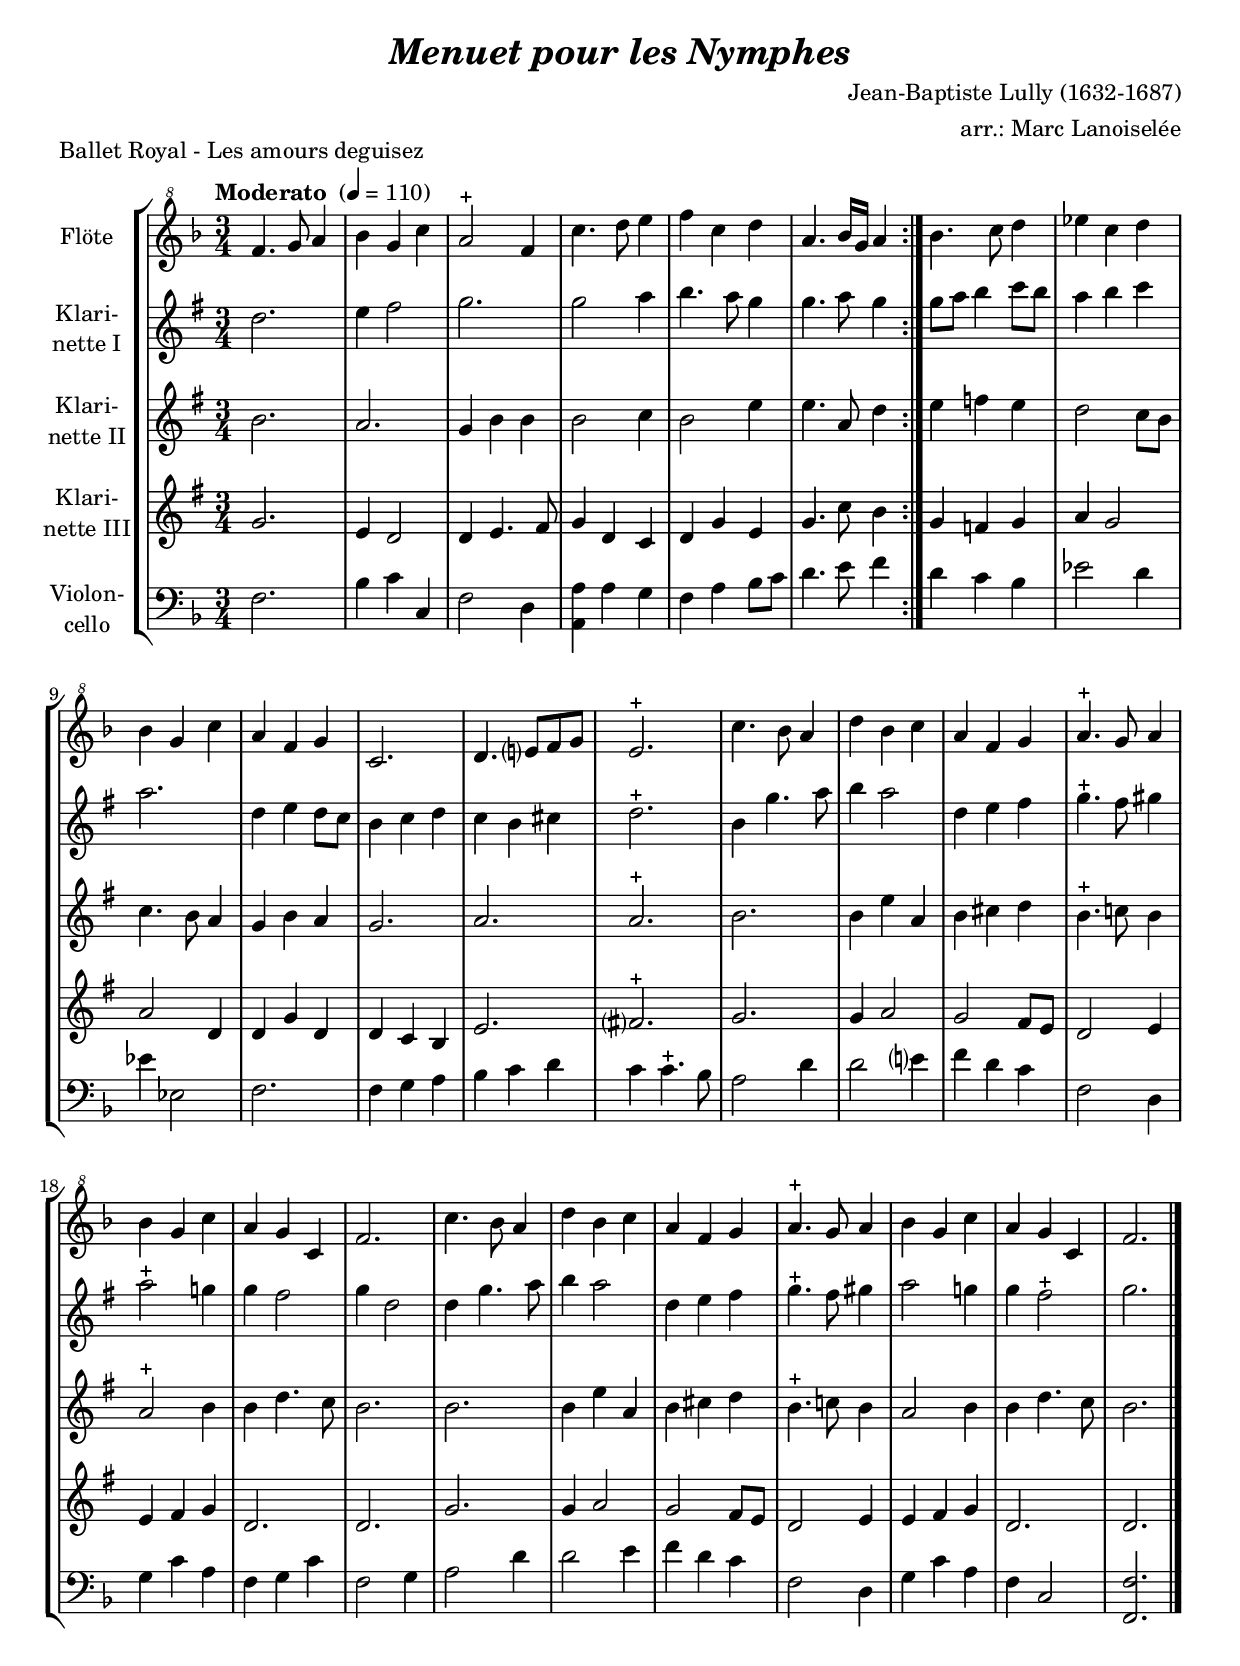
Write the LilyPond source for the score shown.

\version "2.18.2"
\include "deutsch.ly"

#(set-global-staff-size 19.75)

\header {
  title     = \markup \bold \italic "Menuet pour les Nymphes"
  composer  = "Jean-Baptiste Lully (1632-1687)"
  arranger  = "arr.: Marc Lanoiselée"
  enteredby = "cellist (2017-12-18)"
  piece     = "Ballet Royal - Les amours deguisez"
}

voiceconsts = {
  \key b \major
  \time 3/4
  \clef "treble"
%  \numericTimeSignature
  \compressFullBarRests
  \tempo "Moderato " 4=110
}

micl = "clarinet"
mifl = "flute"
mist = "string ensemble 1"
miba = "cello"
%miba = "harpsichord"
milo = "drawbar organ"

va = \relative c'' {
  \voiceconsts
  \clef "treble^8"
  
  \repeat volta 2 {
    b4. c8 d4
    es c f
    d2-+ b4
    f'4. g8 a4
    b f g
    d4. es16 c d4
  }

  es4. f8 g4
  as f g
  es c f
  d b c
  f,2.
  g4. a?8 b c
  a2.-+

  f'4. es8 d4
  g es f
  d b c
  d4.-+ c8 d4
  es c f
  d c f,
  b2.

  f'4. es8 d4
  g es f
  d b c
  d4.-+ c8 d4
  es c f
  d c f,
  b2. \bar "|."
}

vb = \relative c' {
  \voiceconsts

  \repeat volta 2 {
    f2.
    g4 a2
    b2.
    b2 c4
    d4. c8 b4
    b4. c8 b4
  }

  b8 c d4 es8 d
  c4 d es
  c2.
  f,4 g f8 es
  d4 es f
  es d e
  f2.-+

  d4 b'4. c8
  d4 c2
  f,4 g a
  b4.-+ a8 h4
  c2-+ b!4
  b a2
  b4 f2

  f4 b4. c8
  d4 c2
  f,4 g a
  b4.-+ a8 h4
  c2 b!4
  b a2-+
  b2. \bar "|."
}

vc = \relative c' {
  \voiceconsts

  \repeat volta 2 {
    d2.
    c
    b4 d d
    d2 es4
    d2 g4
    g4. c,8 f4
  }

  g as g
  f2 es8 d
  es4. d8 c4
  b d c
  b2.
  c
  c-+

  d
  d4 g c,
  d e f
  d4.-+ es!8 d4
  c2-+ d4
  d f4. es8
  d2.

  d
  d4 g c,
  d e f
  d4.-+ es!8 d4
  c2 d4
  d f4. es8
  d2. \bar "|."
}

vd = \relative c' {
  \voiceconsts

  \repeat volta 2 {
    b2.
    g4 f2
    f4 g4. a8
    b4 f es
    f b g
    b4. es8 d4
  }

  b as b
  c b2
  c f,4
  f b f
  f es d
  g2.
  a?-+

  b
  b4 c2
  b a8 g
  f2 g4
  g a b
  f2.
  f

  b
  b4 c2
  b a8 g
  f2 g4
  g a b
  f2.
  f \bar "|."
}

ve = \relative c {
  \voiceconsts
  \clef "bass"
  
  \repeat volta 2 {
    b2.
    es4 f f,
    b2 g4
    <d d'> d' c
    b d es8 f
    g4. a8 b4
  }

  g f es
  as2 g4
  as as,2
  b2.
  b4 c d
  es f g
  f f4.-+ es8

  d2 g4
  g2 a?4
  b g f
  b,2 g4
  c f d
  b c f
  b,2 c4

  d2 g4
  g2 a4
  b g f
  b,2 g4
  c f d
  b f2
  <b, b'>2. \bar "|."
}


music = \new StaffGroup <<
      \new Staff {
	\set Staff.midiInstrument = \mifl
	\set Staff.instrumentName = \markup \center-column { "Flöte" }
	\transpose b f' { \va }
      }

      \new Staff {
	\set Staff.midiInstrument = \micl
	\set Staff.instrumentName = \markup \center-column { "Klari-" "nette I" }
	\transpose b g' { \vb }
      }

      \new Staff {
	\set Staff.midiInstrument = \micl
	\set Staff.instrumentName = \markup \center-column { "Klari-" "nette II" }
	\transpose b g' { \vc }
      }

      \new Staff {
	\set Staff.midiInstrument = \micl
	\set Staff.instrumentName = \markup \center-column { "Klari-" "nette III" }
	\transpose b g' { \vd }
      }

      \new Staff {
	\set Staff.midiInstrument = \miba
	\set Staff.instrumentName = \markup \center-column { "Violon-" "cello" }
	\transpose b f' { \ve }
      }
>>

\book {
  \score {
    \music
    \layout {}
  }

  \score {
    \unfoldRepeats \music

    \midi {
      \context {
        \Score
      }
    }
  }
}
